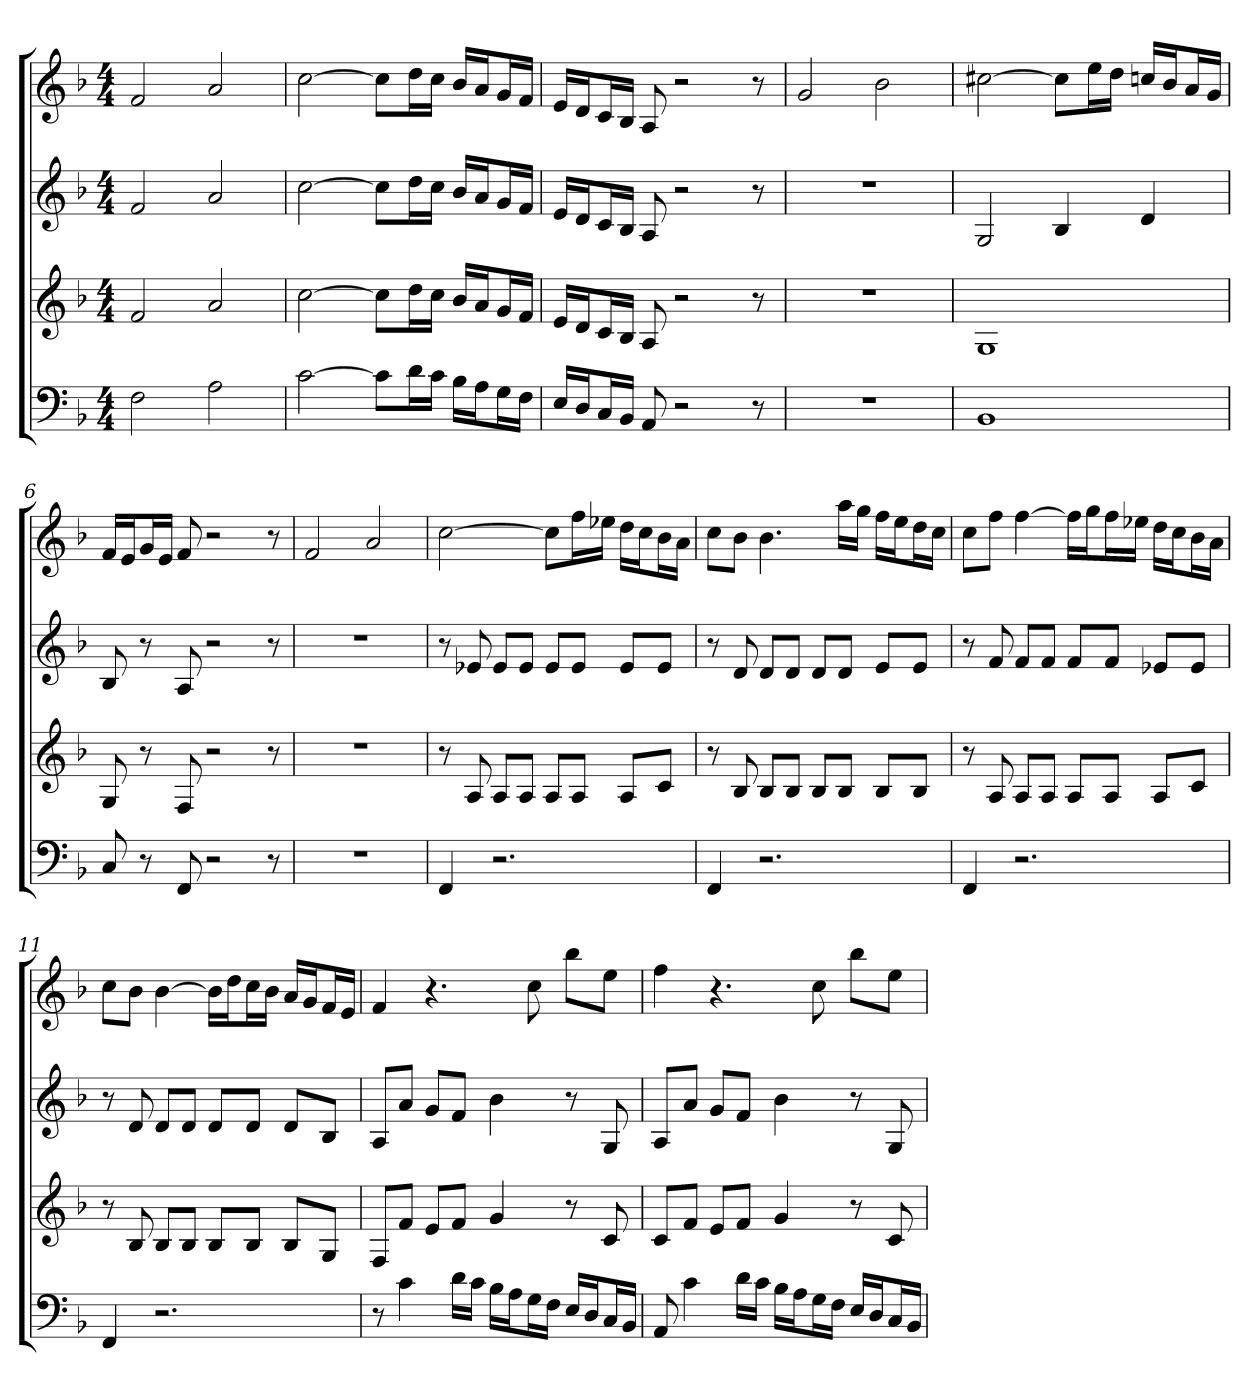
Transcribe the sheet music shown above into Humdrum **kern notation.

**kern	**kern	**kern	**kern
*part4	*part3	*part2	*part1
*staff4	*staff3	*staff2	*staff1
*k[b-]	*k[b-]	*k[b-]	*k[b-]
*F:	*F:	*F:	*F:
*M4/4	*M4/4	*M4/4	*M4/4
=1	=1	=1	=1
2F	2f	2f	2f
2A	2a	2a	2a
=2	=2	=2	=2
[2c	[2cc	[2cc	[2cc
8cL]	8ccL]	8ccL]	8ccL]
16dL	16ddL	16ddL	16ddL
16cJJ	16ccJJ	16ccJJ	16ccJJ
16B-LL	16b-LL	16b-LL	16b-LL
16AJ	16aJ	16aJ	16aJ
16GL	16gL	16gL	16gL
16FJJ	16fJJ	16fJJ	16fJJ
=3	=3	=3	=3
16ELL	16eLL	16eLL	16eLL
16DJ	16dJ	16dJ	16dJ
16CL	16cL	16cL	16cL
16BB-JJ	16B-JJ	16B-JJ	16B-JJ
8AA	8A	8A	8A
2r	2r	2r	2r
8r	8r	8r	8r
=4	=4	=4	=4
1r	1r	1r	2g
.	.	.	2b-
=5	=5	=5	=5
1BB-	1G	2G	[2cc#X
.	.	4B-	8cc#L]
.	.	.	16eeL
.	.	.	16ddJJ
.	.	4d	16ccnLL
.	.	.	16b-J
.	.	.	16aL
.	.	.	16gJJ
=6	=6	=6	=6
8C	8G	8B-	16fLL
.	.	.	16eJ
8r	8r	8r	16gL
.	.	.	16eJJ
8FF	8F	8A	8f
2r	2r	2r	2r
8r	8r	8r	8r
=7	=7	=7	=7
1r	1r	1r	2f
.	.	.	2a
=8	=8	=8	=8
4FF	8r	8r	[2cc
.	8A	8e-X	.
2.r	8AL	8e-L	.
.	8AJ	8e-J	.
.	8AL	8e-L	8ccL]
.	8AJ	8e-J	16ffL
.	.	.	16ee-XJJ
.	8AL	8e-L	16ddLL
.	.	.	16ccJ
.	8cJ	8e-J	16b-L
.	.	.	16aJJ
=9	=9	=9	=9
4FF	8r	8r	8ccL
.	8B-	8d	8b-J
2.r	8B-L	8dL	4.b-
.	8B-J	8dJ	.
.	8B-L	8dL	.
.	8B-J	8dJ	16aaLL
.	.	.	16ggJJ
.	8B-L	8eL	16ffLL
.	.	.	16eeJ
.	8B-J	8eJ	16ddL
.	.	.	16ccJJ
=10	=10	=10	=10
4FF	8r	8r	8ccL
.	8A	8f	8ffJ
2.r	8AL	8fL	[4ff
.	8AJ	8fJ	.
.	8AL	8fL	16ffLL]
.	.	.	16ggJ
.	8AJ	8fJ	16ffL
.	.	.	16ee-XJJ
.	8AL	8e-XL	16ddLL
.	.	.	16ccJ
.	8cJ	8e-J	16b-L
.	.	.	16aJJ
=11	=11	=11	=11
4FF	8r	8r	8ccL
.	8B-	8d	8b-J
2.r	8B-L	8dL	[4b-
.	8B-J	8dJ	.
.	8B-L	8dL	16b-LL]
.	.	.	16ddJ
.	8B-J	8dJ	16ccL
.	.	.	16b-JJ
.	8B-L	8dL	16aLL
.	.	.	16gJ
.	8GJ	8B-J	16fL
.	.	.	16eJJ
=12	=12	=12	=12
8r	8FL	8AL	4f
4c	8fJ	8aJ	.
.	8eL	8gL	4.r
16dLL	8fJ	8fJ	.
16cJJ	.	.	.
16B-LL	4g	4b-	.
16AJ	.	.	.
16GL	.	.	8cc
16FJJ	.	.	.
16ELL	8r	8r	8bb-L
16DJ	.	.	.
16CL	8c	8G	8eeJ
16BB-JJ	.	.	.
=13	=13	=13	=13
8AA	8cL	8AL	4ff
4c	8fJ	8aJ	.
.	8eL	8gL	4.r
16dLL	8fJ	8fJ	.
16cJJ	.	.	.
16B-LL	4g	4b-	.
16AJ	.	.	.
16GL	.	.	8cc
16FJJ	.	.	.
16ELL	8r	8r	8bb-L
16DJ	.	.	.
16CL	8c	8G	8eeJ
16BB-JJ	.	.	.
=	=	=	=
*-	*-	*-	*-
